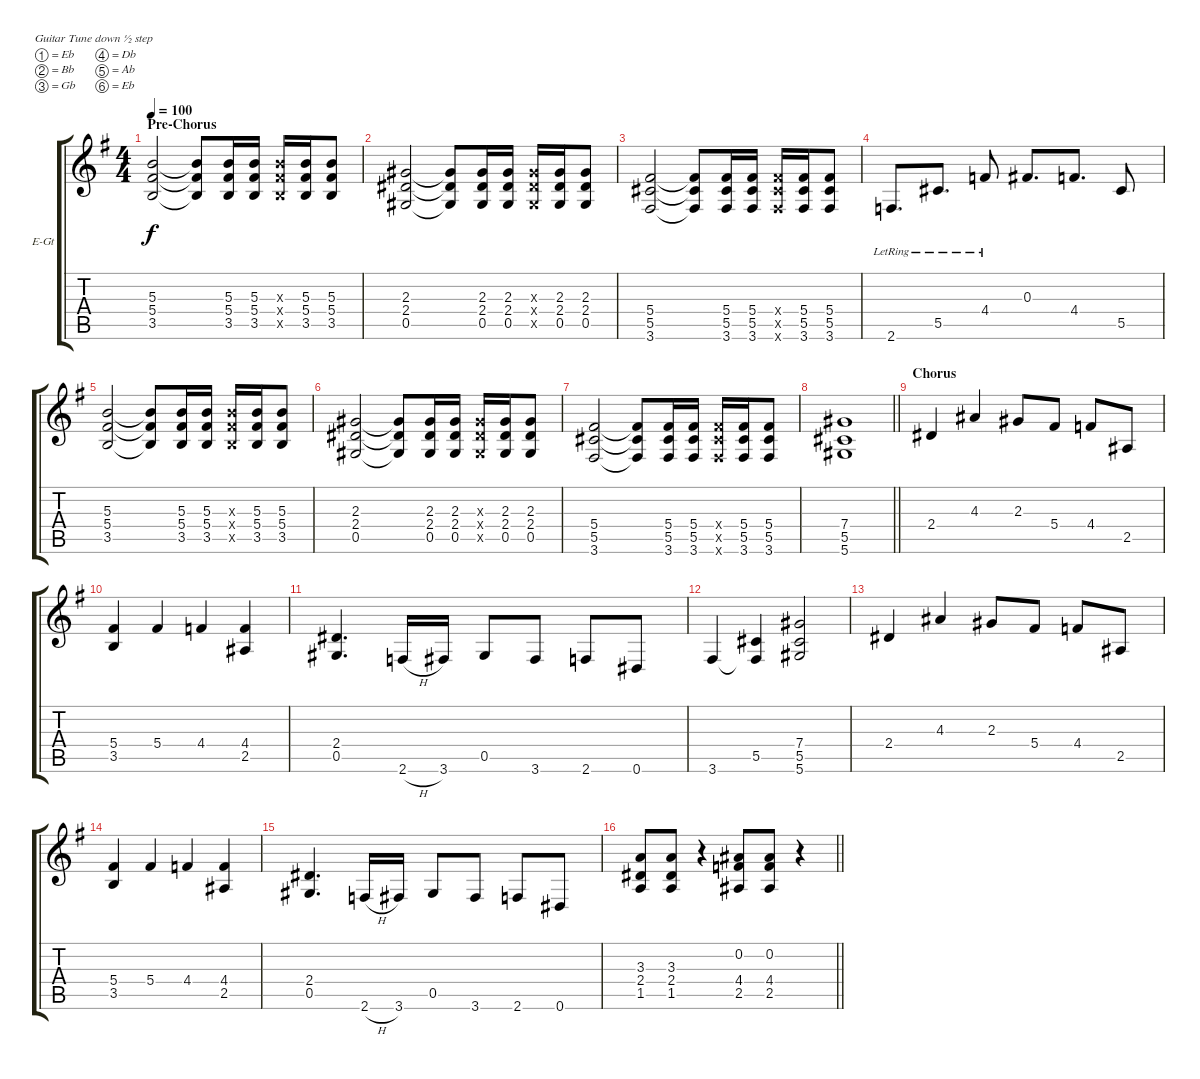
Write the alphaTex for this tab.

\bracketExtendMode groupsimilarinstruments
\firstSystemTrackNameOrientation horizontal
\otherSystemsTrackNameOrientation horizontal
\track ("Гитара 1" "E-Gt") {mute instrument distortionguitar}
\staff {score tabs}
\tuning (Eb4 Bb3 Gb3 Db3 Ab2 Eb2)
\ts (4 4)
\section ("" "Pre-Chorus")
\tempo 100
\clef g2
\ks eminor
(5.3 5.4 3.5).2{dy f} (5.3{t} 5.4{t} 3.5{t}).8 (5.3 5.4 3.5).16 (5.3 5.4 3.5).16 (5.3{x} 5.4{x} 3.5{x}).16 (5.3 5.4 3.5).16 (5.3 5.4 3.5).8 |
(2.3 2.4 0.5).2 (2.3{t} 2.4{t} 0.5{t}).8 (2.3 2.4 0.5).16 (2.3 2.4 0.5).16 (2.3{x} 2.4{x} 0.5{x}).16 (2.3 2.4 0.5).16 (2.3 2.4 0.5).8 |
(5.4 5.5 3.6).2 (5.4{t} 5.5{t} 3.6{t}).8 (5.4 5.5 3.6).16 (5.4 5.5 3.6).16 (5.4{x} 5.5{x} 3.6{x}).16 (5.4 5.5 3.6).16 (5.4 5.5 3.6).8 |
2.6{lr}.8{d} 5.5{lr}.8{d} 4.4{lr}.8 0.3.8{d} 4.4.8{d} 5.5.8 |
(5.3 5.4 3.5).2 (5.3{t} 5.4{t} 3.5{t}).8 (5.3 5.4 3.5).16 (5.3 5.4 3.5).16 (5.3{x} 5.4{x} 3.5{x}).16 (5.3 5.4 3.5).16 (5.3 5.4 3.5).8 |
(2.3 2.4 0.5).2 (2.3{t} 2.4{t} 0.5{t}).8 (2.3 2.4 0.5).16 (2.3 2.4 0.5).16 (2.3{x} 2.4{x} 0.5{x}).16 (2.3 2.4 0.5).16 (2.3 2.4 0.5).8 |
(5.4 5.5 3.6).2 (5.4{t} 5.5{t} 3.6{t}).8 (5.4 5.5 3.6).16 (5.4 5.5 3.6).16 (5.4{x} 5.5{x} 3.6{x}).16 (5.4 5.5 3.6).16 (5.4 5.5 3.6).8 |
\barLineRight lightlight
(7.4 5.5 5.6).1 |
\section ("" "Chorus")
2.4.4 4.3.4 2.3.8 5.4.8 4.4.8 2.5.8 |
(5.4 3.5).4 5.4.4 4.4.4 (4.4 2.5).4 |
(2.4 0.5).4{d} 2.6{h}.16 3.6.16 0.5.8 3.6.8 2.6.8 0.6.8 |
3.6.4 (5.5 3.6{t}).4 (7.4 5.5 5.6).2 |
2.4.4 4.3.4 2.3.8 5.4.8 4.4.8 2.5.8 |
(5.4 3.5).4 5.4.4 4.4.4 (4.4 2.5).4 |
(2.4 0.5).4{d} 2.6{h}.16 3.6.16 0.5.8 3.6.8 2.6.8 0.6.8 |
\barLineRight lightlight
(3.3 2.4 1.5).8 (3.3 2.4 1.5).8 r.4 (0.2 4.4 2.5).8 (0.2 4.4 2.5).8 r.4
